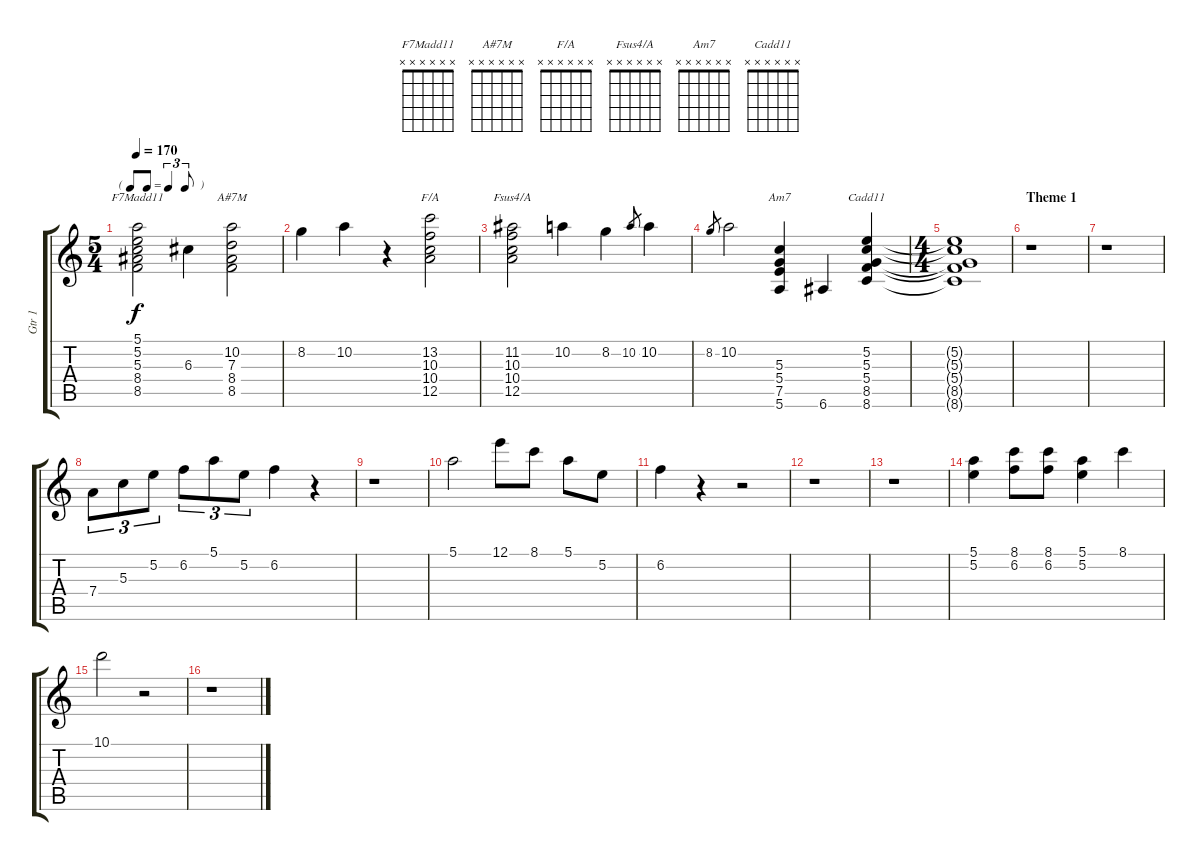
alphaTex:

\track ("Gtr 1" "Gtr 1") {instrument acousticguitarsteel}
\staff {score tabs}
\tuning (E4 B3 G3 D3 A2 E2) {hide}
\chord ("F7Madd11" x x x x x x) {firstfret 0}
\chord ("A#7M" x x x x x x) {firstfret 0}
\chord ("F/A" x x x x x x) {firstfret 0}
\chord ("Fsus4/A" x x x x x x) {firstfret 0}
\chord ("Am7" x x x x x x) {firstfret 0}
\chord ("Cadd11" x x x x x x) {firstfret 0}
\ts (5 4)
\tf triplet8th
\tempo 170
\clef g2
\ks c
(5.1 5.2 5.3 8.4 8.5).2{ch "F7Madd11" dy f instrument acousticguitarsteel} 6.3.4 (10.2 7.3 8.4 8.5).2{ch "A#7M"} |
8.2.4 10.2.4 r.4 (13.2 10.3 10.4 12.5).2{ch "F/A"} |
(11.2 10.3 10.4 12.5).2{ch "Fsus4/A"} 10.2.4 8.2.4 10.2.8{gr} 10.2.4 |
8.2.8{gr} 10.2.2 (5.3 5.4 7.5 5.6).4{ch "Am7"} 6.6.4 (5.2 5.3 5.4 8.5 8.6).4{ch "Cadd11"} |
\ts (4 4)
(5.2{t} 5.3{t} 5.4{t} 8.5{t} 8.6{t}).1 |
\section ("" "Theme 1")
r.1 |
r.1 |
7.4.8{tu (3 2)} 5.3.8{tu (3 2)} 5.2.8{tu (3 2)} 6.2.8{tu (3 2)} 5.1.8{tu (3 2)} 5.2.8{tu (3 2)} 6.2.4 r.4 |
r.1 |
5.1.2 12.1.8 8.1.8 5.1.8 5.2.8 |
6.2.4 r.4 r.2 |
r.1 |
r.1 |
(5.1 5.2).4 (8.1 6.2).8 (8.1 6.2).8 (5.1 5.2).4 8.1.4 |
10.1.2 r.2 |
r.1
